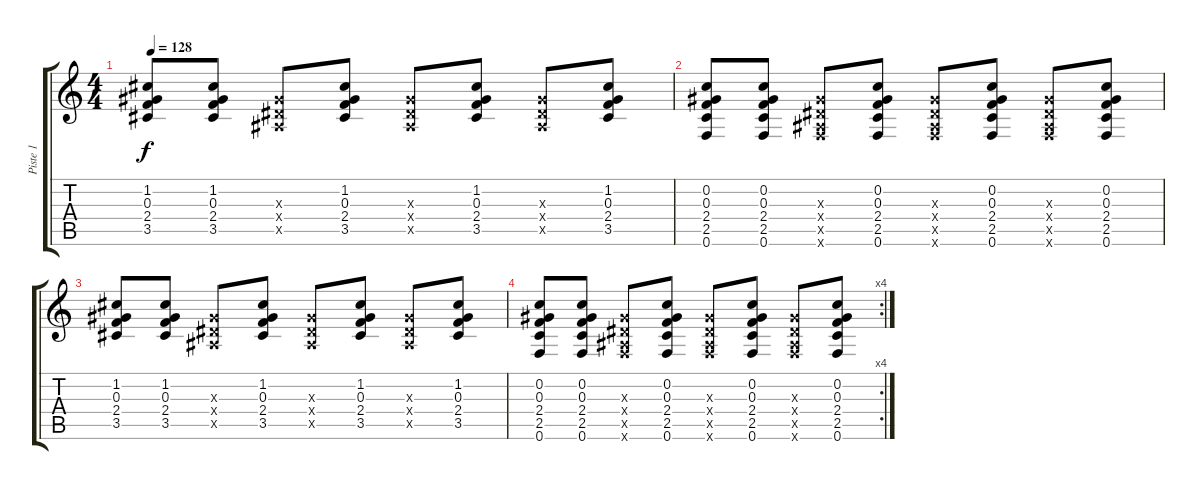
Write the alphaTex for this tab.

\track ("Piste 1" "Piste 1") {instrument acousticguitarnylon}
\staff {score tabs}
\tuning (F4 C4 Ab3 Eb3 Bb2 F2) {hide}
\ts (4 4)
\tempo 128
\clef g2
\ks c
(1.2 0.3 2.4 3.5).8{dy f} (1.2 0.3 2.4 3.5).8 (0.3{x} 0.4{x} 0.5{x}).8 (1.2 0.3 2.4 3.5).8 (0.3{x} 0.4{x} 0.5{x}).8 (1.2 0.3 2.4 3.5).8 (0.3{x} 0.4{x} 0.5{x}).8 (1.2 0.3 2.4 3.5).8 |
(0.2 0.3 2.4 2.5 0.6).8 (0.2 0.3 2.4 2.5 0.6).8 (0.3{x} 0.4{x} 0.5{x} 0.6{x}).8 (0.2 0.3 2.4 2.5 0.6).8 (0.3{x} 0.4{x} 0.5{x} 0.6{x}).8 (0.2 0.3 2.4 2.5 0.6).8 (0.3{x} 0.4{x} 0.5{x} 0.6{x}).8 (0.2 0.3 2.4 2.5 0.6).8 |
(1.2 0.3 2.4 3.5).8 (1.2 0.3 2.4 3.5).8 (0.3{x} 0.4{x} 0.5{x}).8 (1.2 0.3 2.4 3.5).8 (0.3{x} 0.4{x} 0.5{x}).8 (1.2 0.3 2.4 3.5).8 (0.3{x} 0.4{x} 0.5{x}).8 (1.2 0.3 2.4 3.5).8 |
\rc 4
(0.2 0.3 2.4 2.5 0.6).8 (0.2 0.3 2.4 2.5 0.6).8 (0.3{x} 0.4{x} 0.5{x} 0.6{x}).8 (0.2 0.3 2.4 2.5 0.6).8 (0.3{x} 0.4{x} 0.5{x} 0.6{x}).8 (0.2 0.3 2.4 2.5 0.6).8 (0.3{x} 0.4{x} 0.5{x} 0.6{x}).8 (0.2 0.3 2.4 2.5 0.6).8
